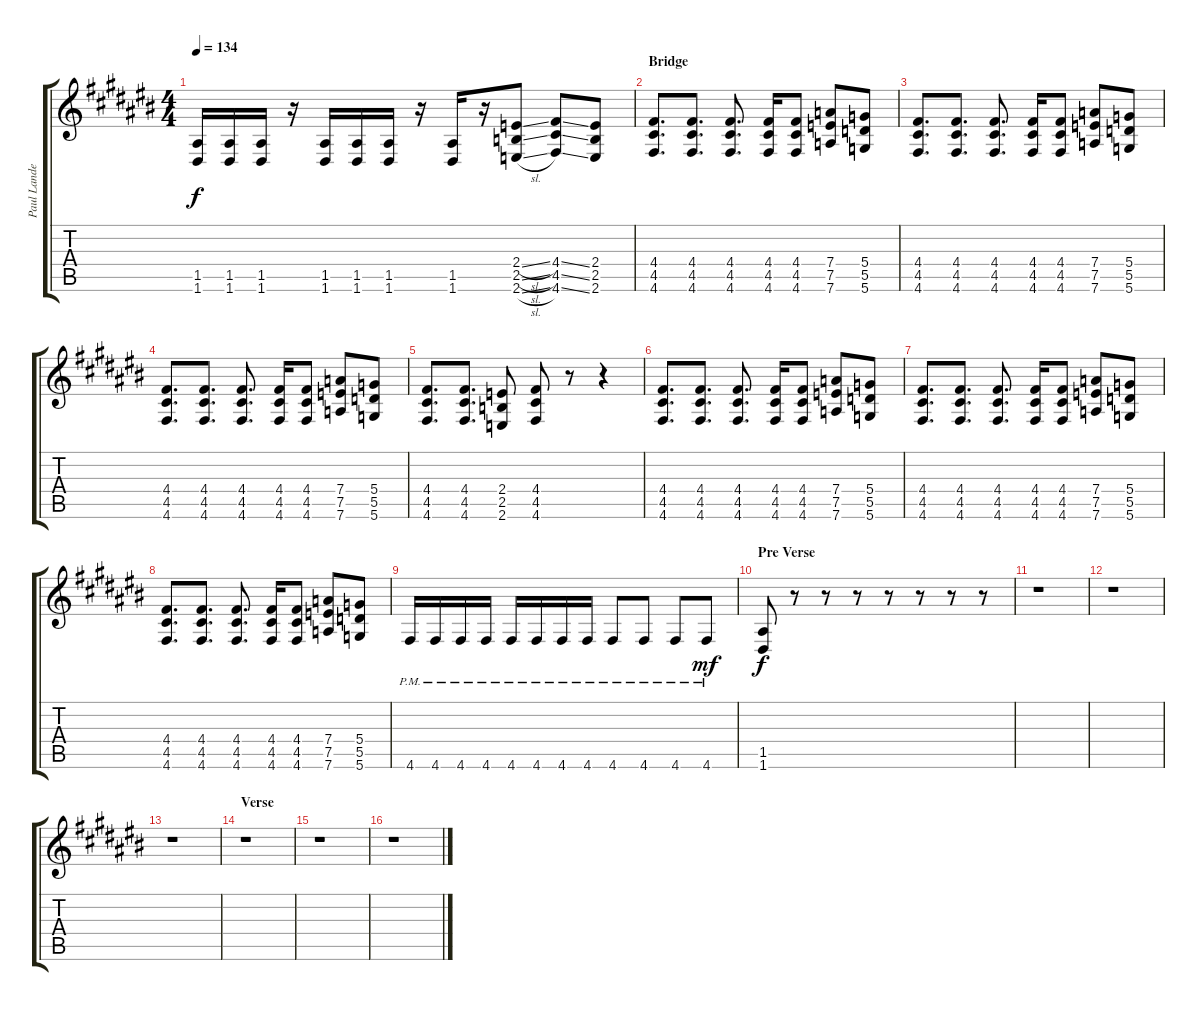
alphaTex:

\track ("Paul Landers - Guitar 2" "Paul Lande") {instrument distortionguitar}
\staff {score tabs}
\tuning (E4 B3 G3 D3 A2 D2) {hide}
\ts (4 4)
\tempo 134
\clef g2
\ks c#
(1.5 1.6).16{dy f} (1.5 1.6).16 (1.5 1.6).16 r.16 (1.5 1.6).16 (1.5 1.6).16 (1.5 1.6).16 r.16 (1.5 1.6).16 r.16 (2.4{sl} 2.5{sl} 2.6{sl}).8 (4.4{ss} 4.5{ss} 4.6{ss}).8 (2.4 2.5 2.6).8 |
\section ("" "Bridge")
(4.4 4.5 4.6).8{d} (4.4 4.5 4.6).8{d} (4.4 4.5 4.6).8{d} (4.4 4.5 4.6).16 (4.4 4.5 4.6).8 (7.4 7.5 7.6).8 (5.4 5.5 5.6).8 |
(4.4 4.5 4.6).8{d} (4.4 4.5 4.6).8{d} (4.4 4.5 4.6).8{d} (4.4 4.5 4.6).16 (4.4 4.5 4.6).8 (7.4 7.5 7.6).8 (5.4 5.5 5.6).8 |
(4.4 4.5 4.6).8{d} (4.4 4.5 4.6).8{d} (4.4 4.5 4.6).8{d} (4.4 4.5 4.6).16 (4.4 4.5 4.6).8 (7.4 7.5 7.6).8 (5.4 5.5 5.6).8 |
(4.4 4.5 4.6).8{d} (4.4 4.5 4.6).8{d} (2.4 2.5 2.6).8 (4.4 4.5 4.6).8 r.8 r.4 |
(4.4 4.5 4.6).8{d} (4.4 4.5 4.6).8{d} (4.4 4.5 4.6).8{d} (4.4 4.5 4.6).16 (4.4 4.5 4.6).8 (7.4 7.5 7.6).8 (5.4 5.5 5.6).8 |
(4.4 4.5 4.6).8{d} (4.4 4.5 4.6).8{d} (4.4 4.5 4.6).8{d} (4.4 4.5 4.6).16 (4.4 4.5 4.6).8 (7.4 7.5 7.6).8 (5.4 5.5 5.6).8 |
(4.4 4.5 4.6).8{d} (4.4 4.5 4.6).8{d} (4.4 4.5 4.6).8{d} (4.4 4.5 4.6).16 (4.4 4.5 4.6).8 (7.4 7.5 7.6).8 (5.4 5.5 5.6).8 |
4.6{pm}.16 4.6{pm}.16 4.6{pm}.16 4.6{pm}.16 4.6{pm}.16 4.6{pm}.16 4.6{pm}.16 4.6{pm}.16 4.6{pm}.8 4.6{pm}.8 4.6{pm}.8 4.6{pm}.8{dy mf} |
\section ("" "Pre Verse")
(1.5 1.6).8{dy f} r.8 r.8 r.8 r.8 r.8 r.8 r.8 |
r.1 |
r.1 |
r.1 |
\section ("" "Verse")
r.1 |
r.1 |
r.1
